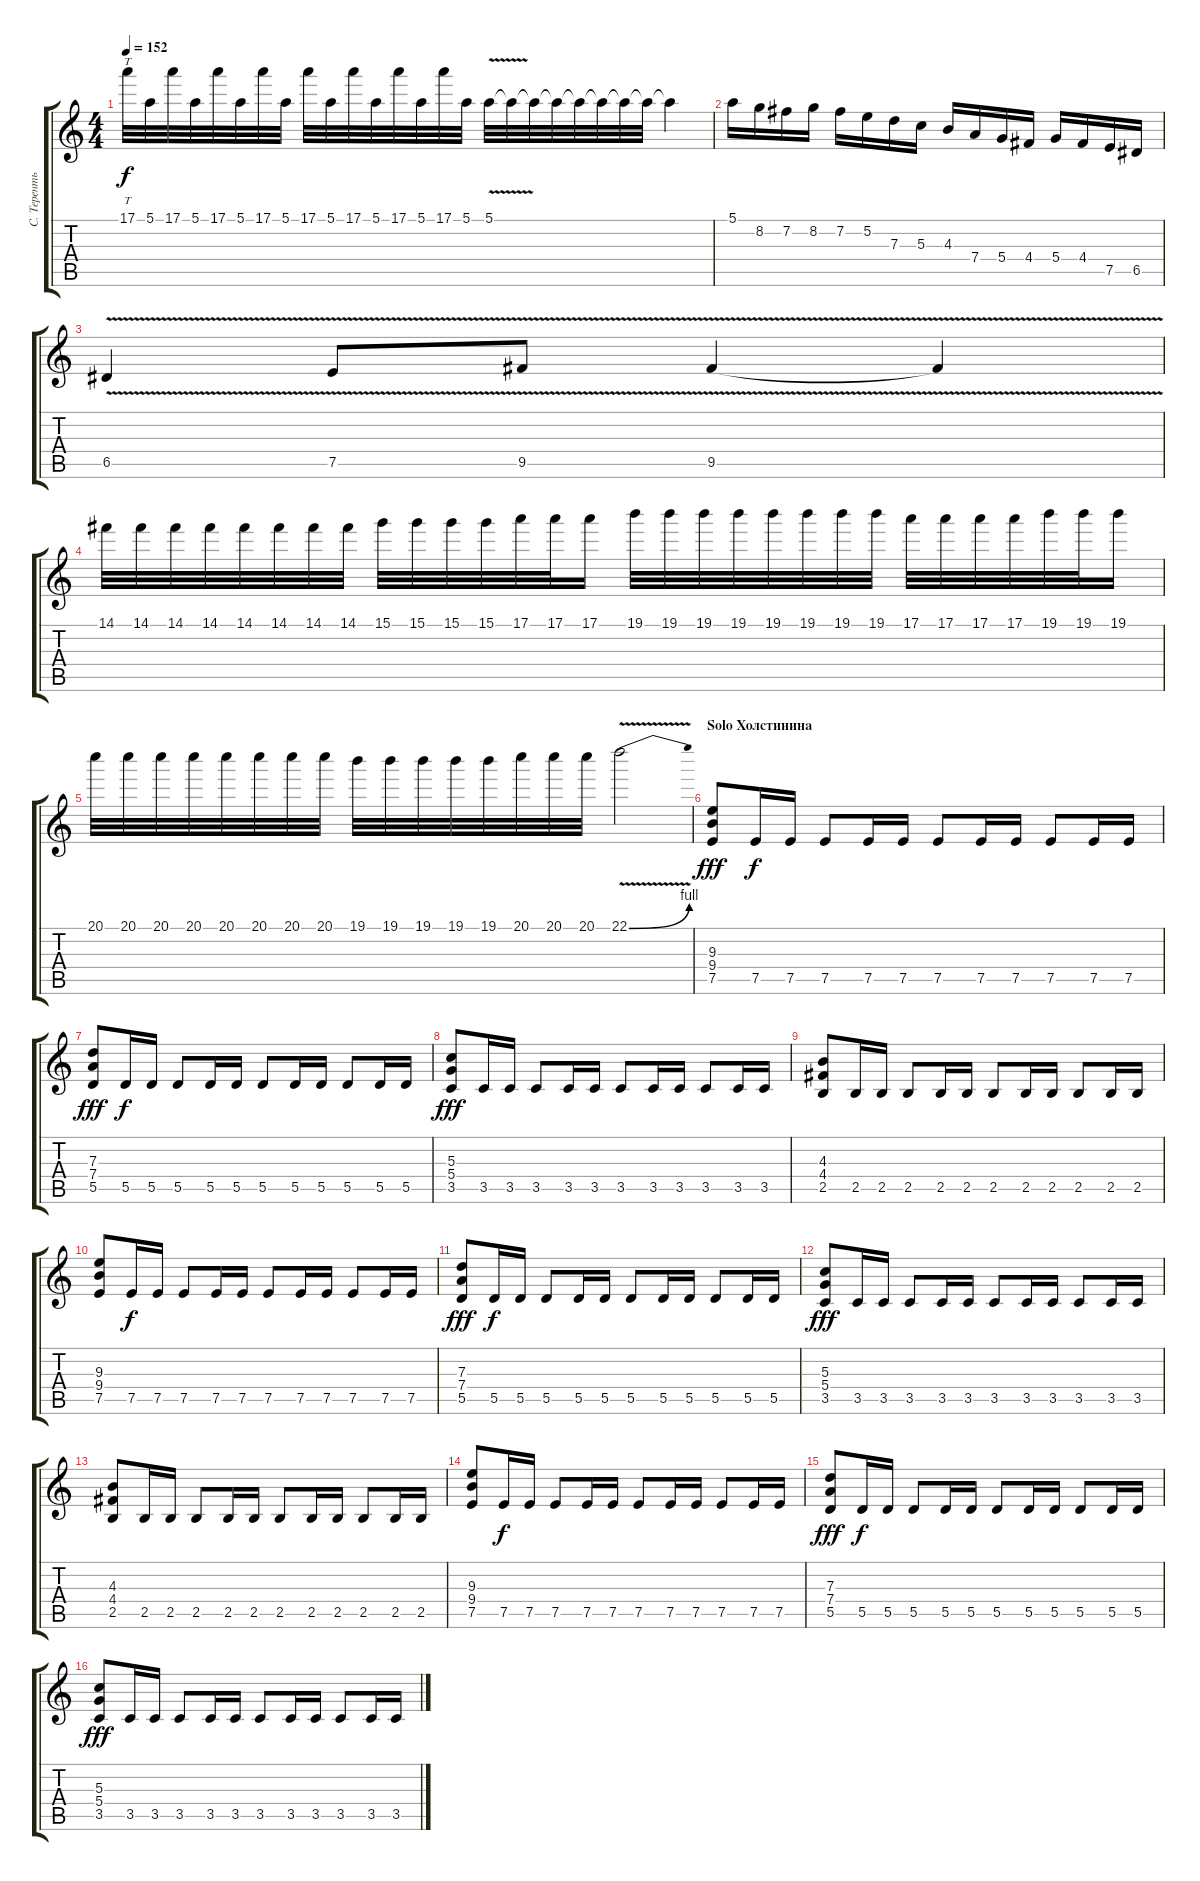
\track ("С. Терентьев" "С. Теренть") {instrument distortionguitar}
\staff {score tabs}
\tuning (E4 B3 G3 D3 A2 E2) {hide}
\ts (4 4)
\tempo 152
\clef g2
\ks c
17.1.32{tt dy f} 5.1.32 17.1.32 5.1.32 17.1.32 5.1.32 17.1.32 5.1.32 17.1.32 5.1.32 17.1.32 5.1.32 17.1.32 5.1.32 17.1.32 5.1.32 5.1{v}.32 5.1{t}.32 5.1{t}.32 5.1{t}.32 5.1{t}.32 5.1{t}.32 5.1{t}.32 5.1{t}.32 5.1{t}.4 |
5.1.16 8.2.16 7.2.16 8.2.16 7.2.16 5.2.16 7.3.16 5.3.16 4.3.16 7.4.16 5.4.16 4.4.16 5.4.16 4.4.16 7.5.16 6.5.16 |
6.5{v}.4 7.5{v}.8 9.5{v}.8 9.5{v}.4 9.5{t}.4 |
14.1.32 14.1.32 14.1.32 14.1.32 14.1.32 14.1.32 14.1.32 14.1.32 15.1.32 15.1.32 15.1.32 15.1.32 17.1.32 17.1.32 17.1.16 19.1.32 19.1.32 19.1.32 19.1.32 19.1.32 19.1.32 19.1.32 19.1.32 17.1.32 17.1.32 17.1.32 17.1.32 19.1.32 19.1.32 19.1.16 |
20.1.32 20.1.32 20.1.32 20.1.32 20.1.32 20.1.32 20.1.32 20.1.32 19.1.32 19.1.32 19.1.32 19.1.32 19.1.32 20.1.32 20.1.32 20.1.32 22.1{be (bend 0 0 60 4) v}.2 |
\section ("" "Solo Холстинина")
(9.3 9.4 7.5).8{dy fff volume 16 balance 8} 7.5.16{dy f} 7.5.16 7.5.8 7.5.16 7.5.16 7.5.8 7.5.16 7.5.16 7.5.8 7.5.16 7.5.16 |
(7.3 7.4 5.5).8{dy fff} 5.5.16{dy f} 5.5.16 5.5.8 5.5.16 5.5.16 5.5.8 5.5.16 5.5.16 5.5.8 5.5.16 5.5.16 |
(5.3 5.4 3.5).8{dy fff} 3.5.16 3.5.16 3.5.8 3.5.16 3.5.16 3.5.8 3.5.16 3.5.16 3.5.8 3.5.16 3.5.16 |
(4.3 4.4 2.5).8 2.5.16 2.5.16 2.5.8 2.5.16 2.5.16 2.5.8 2.5.16 2.5.16 2.5.8 2.5.16 2.5.16 |
(9.3 9.4 7.5).8 7.5.16{dy f} 7.5.16 7.5.8 7.5.16 7.5.16 7.5.8 7.5.16 7.5.16 7.5.8 7.5.16 7.5.16 |
(7.3 7.4 5.5).8{dy fff} 5.5.16{dy f} 5.5.16 5.5.8 5.5.16 5.5.16 5.5.8 5.5.16 5.5.16 5.5.8 5.5.16 5.5.16 |
(5.3 5.4 3.5).8{dy fff} 3.5.16 3.5.16 3.5.8 3.5.16 3.5.16 3.5.8 3.5.16 3.5.16 3.5.8 3.5.16 3.5.16 |
(4.3 4.4 2.5).8 2.5.16 2.5.16 2.5.8 2.5.16 2.5.16 2.5.8 2.5.16 2.5.16 2.5.8 2.5.16 2.5.16 |
(9.3 9.4 7.5).8 7.5.16{dy f} 7.5.16 7.5.8 7.5.16 7.5.16 7.5.8 7.5.16 7.5.16 7.5.8 7.5.16 7.5.16 |
(7.3 7.4 5.5).8{dy fff} 5.5.16{dy f} 5.5.16 5.5.8 5.5.16 5.5.16 5.5.8 5.5.16 5.5.16 5.5.8 5.5.16 5.5.16 |
(5.3 5.4 3.5).8{dy fff} 3.5.16 3.5.16 3.5.8 3.5.16 3.5.16 3.5.8 3.5.16 3.5.16 3.5.8 3.5.16 3.5.16
